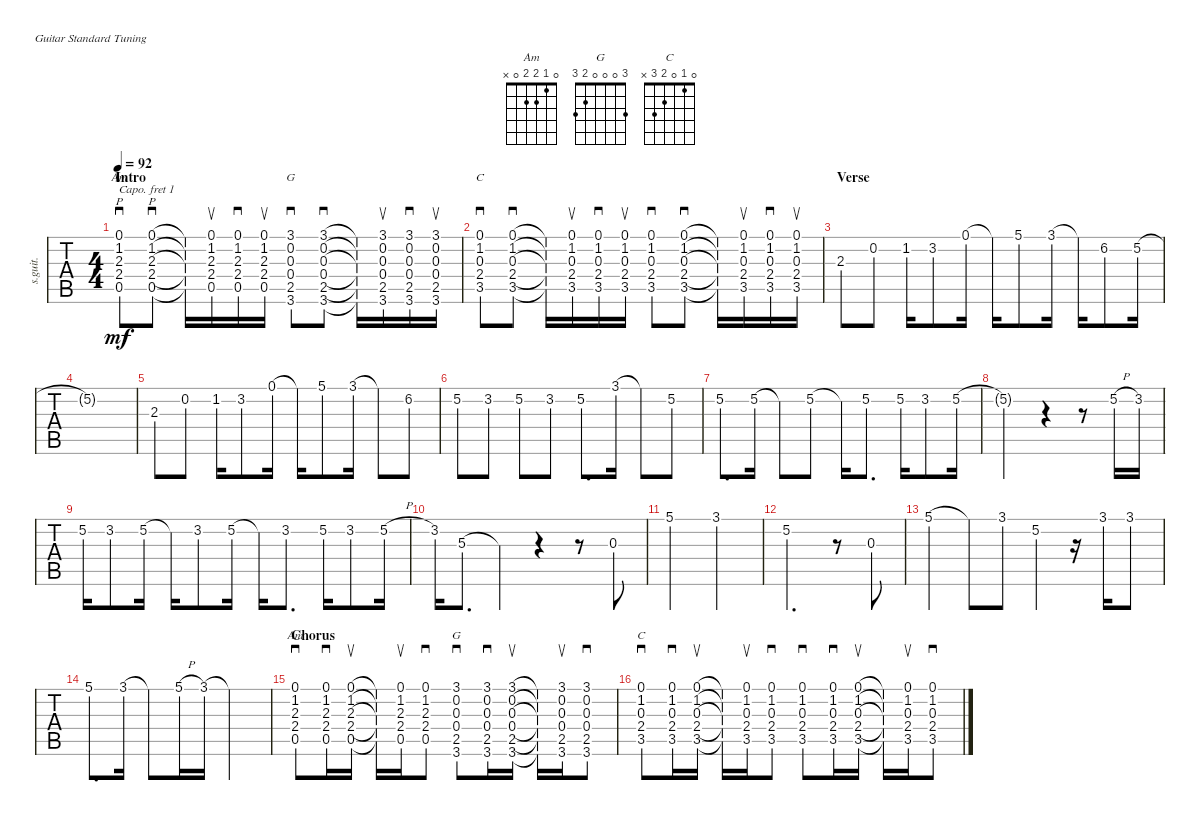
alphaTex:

\defaultSystemsLayout 4
\bracketExtendMode nobrackets
\track ("HRV Advanced Rhythm" "s.guit.") {instrument acousticguitarsteel}
\staff {tabs}
\capo 1
\tuning (E4 B3 G3 D3 A2 E2)
\displaytranspose 0
\chord ("Am" 0 1 2 2 0 x)
\chord ("G" 3 0 0 0 2 3)
\chord ("C" 0 1 0 2 3 x)
\ts (4 4)
\section ("" "Intro")
\tempo 92
\clef g2
\ks aminor
(0.5{acc #} 2.4 2.3{acc #} 1.2{acc #} 0.1).8{p sd ch "Am" dy mf instrument acousticguitarsteel} (0.5{acc #} 2.4 2.3{acc #} 1.2{acc #} 0.1).8{p sd} (0.5{t acc #} 2.4{t} 2.3{t acc #} 1.2{t acc #} 0.1{t}).16 (0.5{acc #} 2.4 2.3{acc #} 1.2{acc #} 0.1).16{su} (0.5{acc #} 2.4 2.3{acc #} 1.2{acc #} 0.1).16{sd} (0.5{acc #} 2.4 2.3{acc #} 1.2{acc #} 0.1).16{su} (2.5 0.4{acc #} 0.3{acc #} 0.2 3.1{acc #} 3.6{acc #}).8{sd ch "G"} (2.5 0.4{acc #} 0.3{acc #} 0.2 3.1{acc #} 3.6{acc #}).8{sd} (2.5{t} 0.4{t acc #} 0.3{t acc #} 0.2{t} 3.1{t acc #} 3.6{t acc #}).16 (2.5 0.4{acc #} 0.3{acc #} 0.2 3.1{acc #} 3.6{acc #}).16{su} (2.5 0.4{acc #} 0.3{acc #} 0.2 3.1{acc #} 3.6{acc #}).16{sd} (2.5 0.4{acc #} 0.3{acc #} 0.2 3.1{acc #} 3.6{acc #}).16{su} |
(3.5{acc #} 2.4 0.3{acc #} 1.2{acc #} 0.1).8{sd ch "C"} (3.5{acc #} 2.4 0.3{acc #} 1.2{acc #} 0.1).8{sd} (3.5{t acc #} 2.4{t} 0.3{t acc #} 1.2{t acc #} 0.1{t}).16 (3.5{acc #} 2.4 0.3{acc #} 1.2{acc #} 0.1).16{su} (3.5{acc #} 2.4 0.3{acc #} 1.2{acc #} 0.1).16{sd} (3.5{acc #} 2.4 0.3{acc #} 1.2{acc #} 0.1).16{su} (3.5{acc #} 2.4 0.3{acc #} 1.2{acc #} 0.1).8{sd} (3.5{acc #} 2.4 0.3{acc #} 1.2{acc #} 0.1).8{sd} (3.5{t acc #} 2.4{t} 0.3{t acc #} 1.2{t acc #} 0.1{t}).16 (3.5{acc #} 2.4 0.3{acc #} 1.2{acc #} 0.1).16{su} (3.5{acc #} 2.4 0.3{acc #} 1.2{acc #} 0.1).16{sd} (3.5{acc #} 2.4 0.3{acc #} 1.2{acc #} 0.1).16{su} |
\section ("" "Verse")
2.3{lf 3 acc #}.8 0.2.8 1.2{acc #}.16 3.2{lf 4 acc #}.8 0.1.16 0.1{t}.16 5.1{lf 4 acc #}.8 3.1{lf 2 acc #}.16 3.1{t acc #}.16 6.2{lf 5 acc #}.8 5.2{lf 4}.16 |
5.2{t}.1 |
2.3{acc #}.8 0.2.8 1.2{acc #}.16 3.2{acc #}.8 0.1.16 0.1{t}.16 5.1{acc #}.8 3.1{acc #}.16 3.1{t acc #}.8 6.2{lf 5 acc #}.8 |
5.2{lf 4}.8 3.2{lf 2 acc #}.8 5.2.8 3.2{acc #}.8 5.2.8{d} 3.1{acc #}.16 3.1{t acc #}.8 5.2.8 |
5.2{lf 4}.8{d} 5.2.16 5.2{t}.8 5.2.8{beam split} 5.2{t}.16 5.2.8{d beam split} 5.2.16 3.2{lf 2 acc #}.8 5.2.16 |
5.2{t}.2 r.4 r.8 5.2{h lf 4}.16 3.2{lf 2 acc #}.16 |
5.2{lf 4}.16 3.2{acc #}.8 5.2.16 5.2{t}.16 3.2{acc #}.8 5.2.16 5.2{t}.16 3.2{acc #}.8{d} 5.2.16 3.2{acc #}.8 5.2{h}.16 |
3.2{lf 2 acc #}.16 5.3{lf 4 acc #}.8{d} 5.3{t acc #}.4 r.4 r.8 0.3{acc #}.8 |
5.1{acc #}.2 3.1{lf 2 acc #}.2 |
5.2{lf 4}.2{d} r.8 0.3{acc #}.8 |
5.1{acc #}.4 5.1{t acc #}.8 3.1{lf 2 acc #}.8 5.2.4 r.16 3.1{lf 2 acc #}.16 3.1{acc #}.8 |
5.1{acc #}.8{d} 3.1{acc #}.16 3.1{t acc #}.8 5.1{h acc #}.16 3.1{acc #}.16 3.1{t acc #}.2 |
\section ("" "Chorus")
(0.5{acc #} 2.4 2.3{acc #} 1.2{acc #} 0.1).8{sd ch "Am" beam Up} (0.5{acc #} 2.4 2.3{acc #} 1.2{acc #} 0.1).16{sd beam Up} (0.5{acc #} 2.4 2.3{acc #} 1.2{acc #} 0.1).16{su beam Up} (0.5{t acc #} 2.4{t} 2.3{t acc #} 1.2{t acc #} 0.1{t}).16{beam Up} (0.5{acc #} 2.4 2.3{acc #} 1.2{acc #} 0.1).16{su beam Up} (0.5{acc #} 2.4 2.3{acc #} 1.2{acc #} 0.1).8{sd beam Up} (2.5 0.4{acc #} 0.3{acc #} 0.2 3.1{acc #} 3.6{acc #}).8{sd ch "G" beam Up} (3.6{acc #} 2.5 0.4{acc #} 0.3{acc #} 0.2 3.1{acc #}).16{sd beam Up} (2.5 0.4{acc #} 0.3{acc #} 0.2 3.1{acc #} 3.6{acc #}).16{su beam Up} (2.5{t} 0.4{t acc #} 0.3{t acc #} 0.2{t} 3.1{t acc #} 3.6{t acc #}).16{beam Up} (3.6{acc #} 2.5 0.4{acc #} 0.3{acc #} 0.2 3.1{acc #}).16{su beam Up} (2.5 0.4{acc #} 0.3{acc #} 0.2 3.1{acc #} 3.6{acc #}).8{sd beam Up} |
(3.5{acc #} 2.4 0.3{acc #} 1.2{acc #} 0.1).8{sd ch "C" beam Up} (3.5{acc #} 2.4 0.3{acc #} 1.2{acc #} 0.1).16{sd beam Up} (3.5{acc #} 2.4 0.3{acc #} 1.2{acc #} 0.1).16{su beam Up} (3.5{t acc #} 2.4{t} 0.3{t acc #} 1.2{t acc #} 0.1{t}).16{beam Up} (3.5{acc #} 2.4 0.3{acc #} 1.2{acc #} 0.1).16{su beam Up} (3.5{acc #} 2.4 0.3{acc #} 1.2{acc #} 0.1).8{sd beam Up} (3.5{acc #} 2.4 0.3{acc #} 1.2{acc #} 0.1).8{sd beam Up} (3.5{acc #} 2.4 0.3{acc #} 1.2{acc #} 0.1).16{sd beam Up} (3.5{acc #} 2.4 0.3{acc #} 1.2{acc #} 0.1).16{su beam Up} (3.5{t acc #} 2.4{t} 0.3{t acc #} 1.2{t acc #} 0.1{t}).16{beam Up} (3.5{acc #} 2.4 0.3{acc #} 1.2{acc #} 0.1).16{su beam Up} (3.5{acc #} 2.4 0.3{acc #} 1.2{acc #} 0.1).8{sd beam Up}
